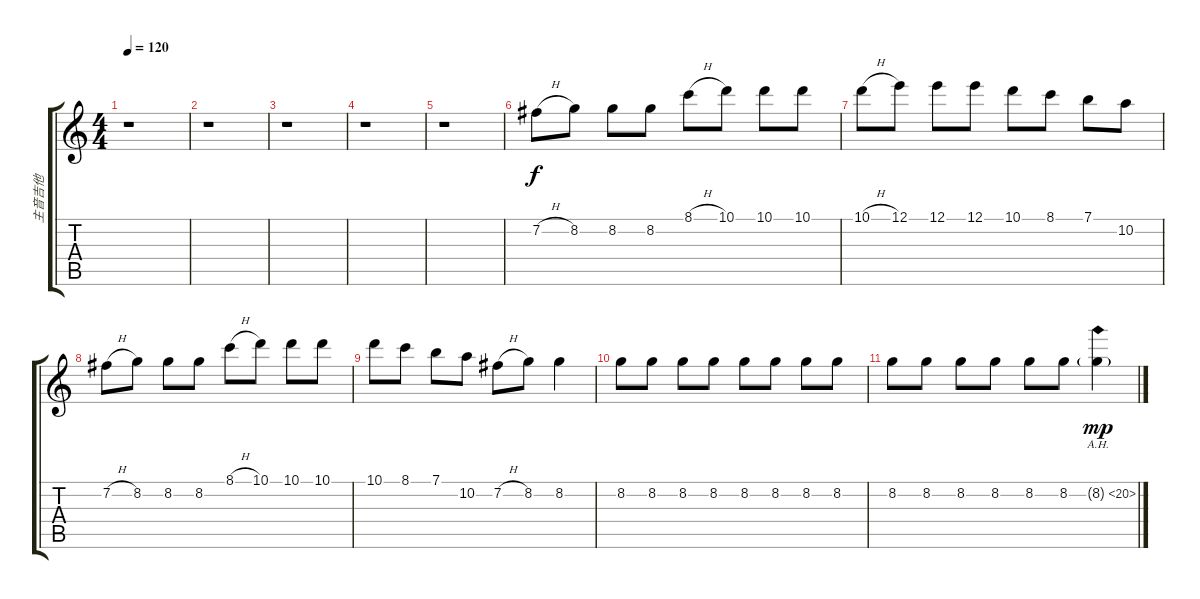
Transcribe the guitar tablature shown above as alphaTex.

\track ("主音吉他" "主音吉他") {instrument distortionguitar}
\staff {score tabs}
\tuning (E4 B3 G3 D3 A2 E2) {hide}
\ts (4 4)
\tempo 120
\clef g2
\ks c
r.1{dy f} |
r.1 |
r.1 |
r.1 |
r.1 |
7.2{h}.8 8.2.8 8.2.8 8.2.8 8.1{h}.8 10.1.8 10.1.8 10.1.8 |
10.1{h}.8 12.1.8 12.1.8 12.1.8 10.1.8 8.1.8 7.1.8 10.2.8 |
7.2{h}.8 8.2.8 8.2.8 8.2.8 8.1{h}.8 10.1.8 10.1.8 10.1.8 |
10.1.8 8.1.8 7.1.8 10.2.8 7.2{h}.8 8.2.8 8.2.4 |
8.2.8 8.2.8 8.2.8 8.2.8 8.2.8 8.2.8 8.2.8 8.2.8 |
8.2.8 8.2.8 8.2.8 8.2.8 8.2.8 8.2.8 8.2{ah 12 g}.4{dy mp}
